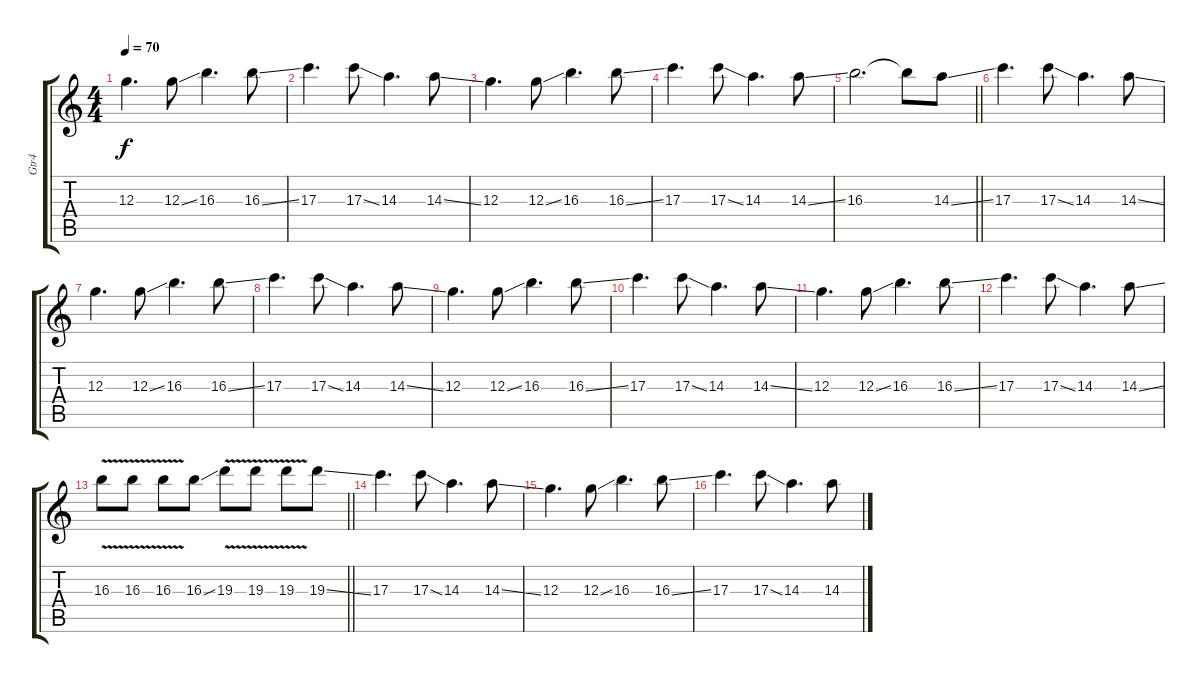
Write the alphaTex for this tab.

\track ("Gtr4" "Gtr4") {instrument electricguitarjazz}
\staff {score tabs}
\tuning (E4 B3 G3 D3 A2 E2) {hide}
\ts (4 4)
\tempo 70
\clef g2
\ks c
12.3.4{d dy f} 12.3{ss}.8 16.3.4{d} 16.3{ss}.8 |
17.3.4{d} 17.3{ss}.8 14.3.4{d} 14.3{ss}.8 |
12.3.4{d} 12.3{ss}.8 16.3.4{d} 16.3{ss}.8 |
17.3.4{d} 17.3{ss}.8 14.3.4{d} 14.3{ss}.8 |
\barLineRight lightlight
16.3.2{d} 16.3{t}.8 14.3{ss}.8 |
17.3.4{d} 17.3{ss}.8 14.3.4{d} 14.3{ss}.8 |
12.3.4{d} 12.3{ss}.8 16.3.4{d} 16.3{ss}.8 |
17.3.4{d} 17.3{ss}.8 14.3.4{d} 14.3{ss}.8 |
12.3.4{d} 12.3{ss}.8 16.3.4{d} 16.3{ss}.8 |
17.3.4{d} 17.3{ss}.8 14.3.4{d} 14.3{ss}.8 |
12.3.4{d} 12.3{ss}.8 16.3.4{d} 16.3{ss}.8 |
17.3.4{d} 17.3{ss}.8 14.3.4{d} 14.3{ss}.8 |
\barLineRight lightlight
16.3{v}.8 16.3{v}.8 16.3{v}.8 16.3{ss}.8 19.3{v}.8 19.3{v}.8 19.3{v}.8 19.3{ss}.8 |
17.3.4{d} 17.3{ss}.8 14.3.4{d} 14.3{ss}.8 |
12.3.4{d} 12.3{ss}.8 16.3.4{d} 16.3{ss}.8 |
17.3.4{d} 17.3{ss}.8 14.3.4{d} 14.3{ss}.8
